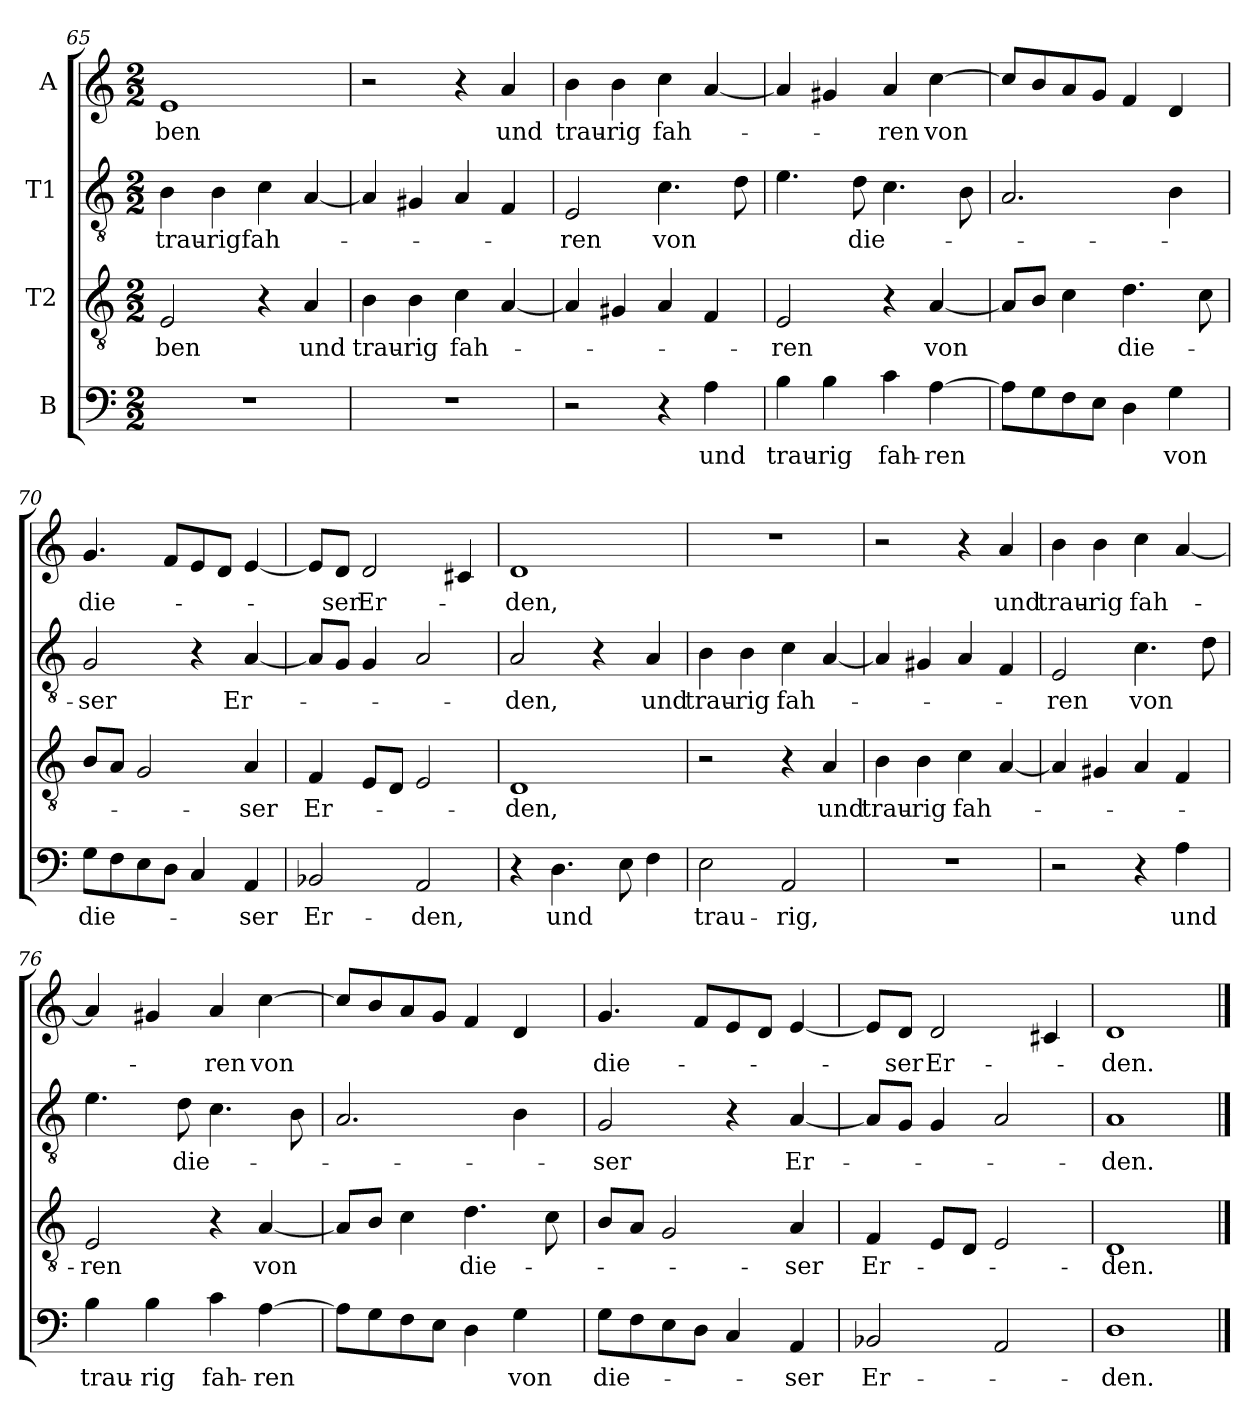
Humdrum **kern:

**kern	**text	**kern	**text	**kern	**text	**kern	**text
*part4	*part4	*part3	*part3	*part2	*part2	*part1	*part1
*staff4	*staff4	*staff3	*staff3	*staff2	*staff2	*staff1	*staff1
*I"B	*	*I"T2	*	*I"T1	*	*I"A	*
*clefF4	*	*clefGv2	*	*clefGv2	*	*clefG2	*
*k[]	*	*k[]	*	*k[]	*	*k[]	*
*C:	*	*C:	*	*C:	*	*C:	*
*M2/2	*	*M2/2	*	*M2/2	*	*M2/2	*
=65	=65	=65	=65	=65	=65	=65	=65
!	!	!	!LO:LY:b	!	!LO:LY:b	!	!LO:LY:b
1r	.	2E/	-ben	4B\	trau-	1e	-ben
!	!	!	!	!	!LO:LY:b	!	!
.	.	.	.	4B\	-rig	.	.
!	!	!	!	!	!LO:LY:b	!	!
.	.	4r	.	4c\	fah-	.	.
!	!	!	!LO:LY:b	!	!	!	!
.	.	4A/	und	[4A/	.	.	.
=66	=66	=66	=66	=66	=66	=66	=66
!	!	!	!LO:LY:b	!	!	!	!
1r	.	4B\	trau-	4A/]	.	2r	.
!	!	!	!LO:LY:b	!	!	!	!
.	.	4B\	-rig	4G#i/	.	.	.
!	!	!	!LO:LY:b	!	!	!	!
.	.	4c\	fah-	4A/	.	4r	.
!	!	!	!	!	!	!	!LO:LY:b
.	.	[4A/	.	4F/	.	4a/	und
=67	=67	=67	=67	=67	=67	=67	=67
!	!	!	!	!	!LO:LY:b	!	!LO:LY:b
2r	.	4A/]	.	2E/	-ren	4b\	trau-
!	!	!	!	!	!	!	!LO:LY:b
.	.	4G#i/	.	.	.	4b\	-rig
!	!	!	!	!	!LO:LY:b	!	!LO:LY:b
4r	.	4A/	.	4.c\	von	4cc\	fah-
!	!LO:LY:b	!	!	!	!	!	!
4A\	und	4F/	.	.	.	[4a/	.
.	.	.	.	8d\	.	.	.
=68	=68	=68	=68	=68	=68	=68	=68
!	!LO:LY:b	!	!LO:LY:b	!	!	!	!
4B\	trau-	2E/	-ren	4.e\	.	4a/]	.
!	!LO:LY:b	!	!	!	!	!	!
4B\	-rig	.	.	.	.	4g#i/	.
!	!	!	!	!	!LO:LY:b	!	!
.	.	.	.	8d\	die-	.	.
!	!LO:LY:b	!	!	!	!	!	!LO:LY:b
4c\	fah-	4r	.	4.c\	.	4a/	-ren
!	!LO:LY:b	!	!LO:LY:b	!	!	!	!LO:LY:b
[4A\	-ren	[4A/	von	.	.	[4cc\	von
.	.	.	.	8B\	.	.	.
!!LO:LB:g=z
=69	=69	=69	=69	=69	=69	=69	=69
8A\L]	.	8A/L]	.	2.A/	.	8cc/L]	.
8G\	.	8B/J	.	.	.	8b/	.
8F\	.	4c\	.	.	.	8a/	.
8E\J	.	.	.	.	.	8g/J	.
!	!	!	!LO:LY:b	!	!	!	!
4D\	.	4.d\	die-	.	.	4f/	.
!	!LO:LY:b	!	!	!	!	!	!
4G\	von	.	.	4B\	.	4d/	.
.	.	8c\	.	.	.	.	.
=70	=70	=70	=70	=70	=70	=70	=70
!	!LO:LY:b	!	!	!	!LO:LY:b	!	!LO:LY:b
8G\L	die-	8B/L	.	2G/	-ser	4.g/	die-
8F\	.	8A/J	.	.	.	.	.
8E\	.	2G/	.	.	.	.	.
8D\J	.	.	.	.	.	8f/L	.
4C/	.	.	.	4r	.	8e/	.
.	.	.	.	.	.	8d/J	.
!	!LO:LY:b	!	!LO:LY:b	!	!LO:LY:b	!	!
4AA/	-ser	4A/	-ser	[4A/	Er-	[4e/	.
=71	=71	=71	=71	=71	=71	=71	=71
!	!LO:LY:b	!	!LO:LY:b	!	!	!	!
2BB-X/	Er-	4F/	Er-	8A/L]	.	8e/L]	.
!	!	!	!	!	!	!	!LO:LY:b
.	.	.	.	8G/J	.	8d/J	-ser
!	!	!	!	!	!	!	!LO:LY:b
.	.	8E/L	.	4G/	.	2d/	Er-
.	.	8D/J	.	.	.	.	.
!	!LO:LY:b	!	!	!	!	!	!
2AA/	-den,	2E/	.	2A/	.	.	.
.	.	.	.	.	.	4c#i/	.
=72	=72	=72	=72	=72	=72	=72	=72
!	!	!	!LO:LY:b	!	!LO:LY:b	!	!LO:LY:b
4r	.	1D	-den,	2A/	-den,	1d	-den,
!	!LO:LY:b	!	!	!	!	!	!
4.D\	und	.	.	.	.	.	.
.	.	.	.	4r	.	.	.
8E\	.	.	.	.	.	.	.
!	!	!	!	!	!LO:LY:b	!	!
4F\	.	.	.	4A/	und	.	.
=73	=73	=73	=73	=73	=73	=73	=73
!	!LO:LY:b	!	!	!	!LO:LY:b	!	!
2E\	trau-	2r	.	4B\	trau-	1r	.
!	!	!	!	!	!LO:LY:b	!	!
.	.	.	.	4B\	-rig	.	.
!	!LO:LY:b	!	!	!	!LO:LY:b	!	!
2AA/	-rig,	4r	.	4c\	fah-	.	.
!	!	!	!LO:LY:b	!	!	!	!
.	.	4A/	und	[4A/	.	.	.
=74	=74	=74	=74	=74	=74	=74	=74
!	!	!	!LO:LY:b	!	!	!	!
1r	.	4B\	trau-	4A/]	.	2r	.
!	!	!	!LO:LY:b	!	!	!	!
.	.	4B\	-rig	4G#i/	.	.	.
!	!	!	!LO:LY:b	!	!	!	!
.	.	4c\	fah-	4A/	.	4r	.
!	!	!	!	!	!	!	!LO:LY:b
.	.	[4A/	.	4F/	.	4a/	und
!!LO:PB:g=z
=75	=75	=75	=75	=75	=75	=75	=75
!	!	!	!	!	!LO:LY:b	!	!LO:LY:b
2r	.	4A/]	.	2E/	-ren	4b\	trau-
!	!	!	!	!	!	!	!LO:LY:b
.	.	4G#i/	.	.	.	4b\	-rig
!	!	!	!	!	!LO:LY:b	!	!LO:LY:b
4r	.	4A/	.	4.c\	von	4cc\	fah-
!	!LO:LY:b	!	!	!	!	!	!
4A\	und	4F/	.	.	.	[4a/	.
.	.	.	.	8d\	.	.	.
=76	=76	=76	=76	=76	=76	=76	=76
!	!LO:LY:b	!	!LO:LY:b	!	!	!	!
4B\	trau-	2E/	-ren	4.e\	.	4a/]	.
!	!LO:LY:b	!	!	!	!	!	!
4B\	-rig	.	.	.	.	4g#i/	.
!	!	!	!	!	!LO:LY:b	!	!
.	.	.	.	8d\	die-	.	.
!	!LO:LY:b	!	!	!	!	!	!LO:LY:b
4c\	fah-	4r	.	4.c\	.	4a/	-ren
!	!LO:LY:b	!	!LO:LY:b	!	!	!	!LO:LY:b
[4A\	-ren	[4A/	von	.	.	[4cc\	von
.	.	.	.	8B\	.	.	.
=77	=77	=77	=77	=77	=77	=77	=77
8A\L]	.	8A/L]	.	2.A/	.	8cc/L]	.
8G\	.	8B/J	.	.	.	8b/	.
8F\	.	4c\	.	.	.	8a/	.
8E\J	.	.	.	.	.	8g/J	.
!	!	!	!LO:LY:b	!	!	!	!
4D\	.	4.d\	die-	.	.	4f/	.
!	!LO:LY:b	!	!	!	!	!	!
4G\	von	.	.	4B\	.	4d/	.
.	.	8c\	.	.	.	.	.
=78	=78	=78	=78	=78	=78	=78	=78
!	!LO:LY:b	!	!	!	!LO:LY:b	!	!LO:LY:b
8G\L	die-	8B/L	.	2G/	-ser	4.g/	die-
8F\	.	8A/J	.	.	.	.	.
8E\	.	2G/	.	.	.	.	.
8D\J	.	.	.	.	.	8f/L	.
4C/	.	.	.	4r	.	8e/	.
.	.	.	.	.	.	8d/J	.
!	!LO:LY:b	!	!LO:LY:b	!	!LO:LY:b	!	!
4AA/	-ser	4A/	-ser	[4A/	Er-	[4e/	.
=79	=79	=79	=79	=79	=79	=79	=79
!	!LO:LY:b	!	!LO:LY:b	!	!	!	!
2BB-X/	Er-	4F/	Er-	8A/L]	.	8e/L]	.
!	!	!	!	!	!	!	!LO:LY:b
.	.	.	.	8G/J	.	8d/J	-ser
!	!	!	!	!	!	!	!LO:LY:b
.	.	8E/L	.	4G/	.	2d/	Er-
.	.	8D/J	.	.	.	.	.
2AA/	.	2E/	.	2A/	.	.	.
.	.	.	.	.	.	4c#i/	.
=80	=80	=80	=80	=80	=80	=80	=80
!	!LO:LY:b	!	!LO:LY:b	!	!LO:LY:b	!	!LO:LY:b
1D	-den.	1D	-den.	1A	-den.	1d	-den.
==	==	==	==	==	==	==	==
*-	*-	*-	*-	*-	*-	*-	*-
